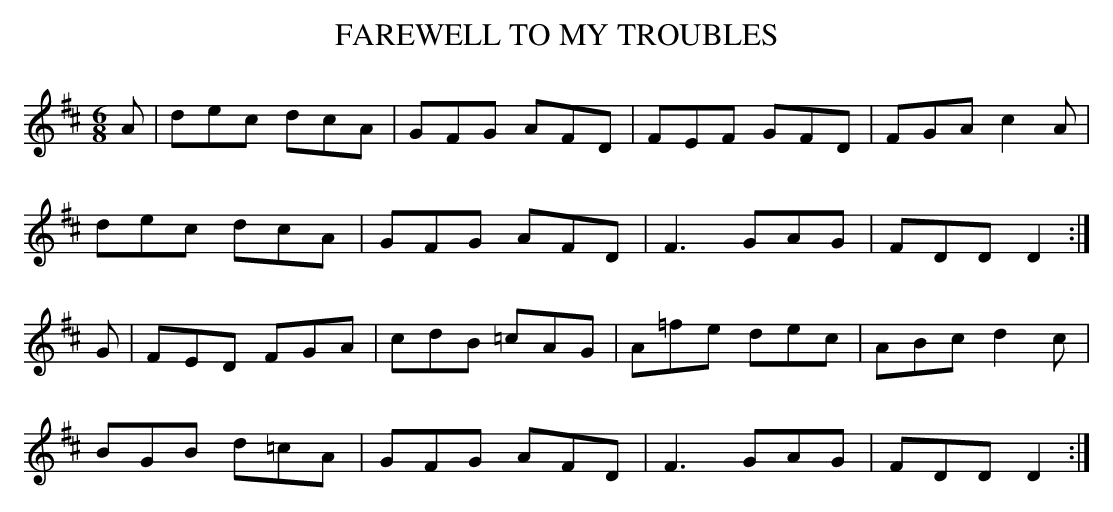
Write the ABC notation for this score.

X:1
T:FAREWELL TO MY TROUBLES
M:6/8
L:1/8
K:D
A|dec dcA|GFG AFD|FEF GFD|FGA c2A|
dec dcA|GFG AFD|F3 GAG|FDD D2 :|
G|FED FGA|cdB =cAG|A=fe dec|ABc d2c|
BGB d=cA|GFG AFD|F3 GAG|FDD D2 :|
